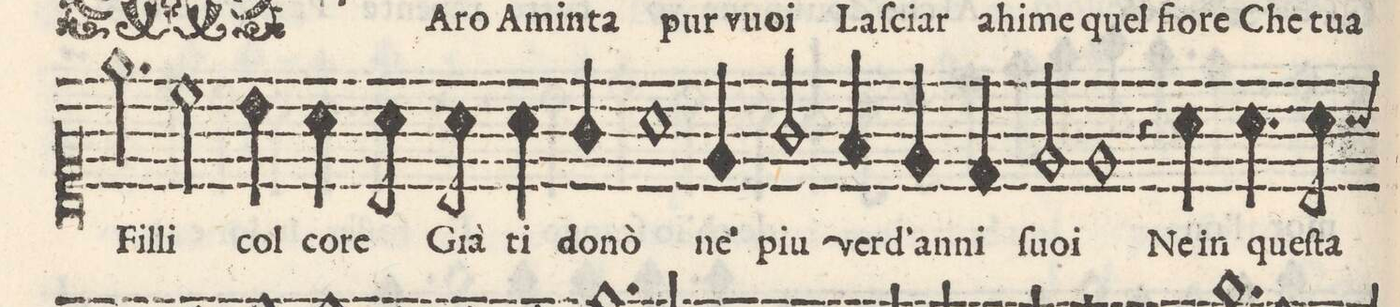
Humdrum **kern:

**kern	**text
*I"CANTO	*
*clefC1	*
*k[]	*
*met(c)	*
*M2/1	*
2.ee\	Fil-
2cc\	-li
4b\	col
=6-	=6-
4a\	co-
8a\	-re
8a\	Già
4a\	ti
4gny/	do-
1a	-nò
=7-	=7-
4e/	ne`
2g/	piu
4f/	ver-
4e/	-d`an-
4d/	-ni
2e/	fuo-
=8-	=8-
1e	-i
4r	.
4a\	Ne in
4.a\	queſ-
8a\	-ta
=9-	=9-
*-	*-
